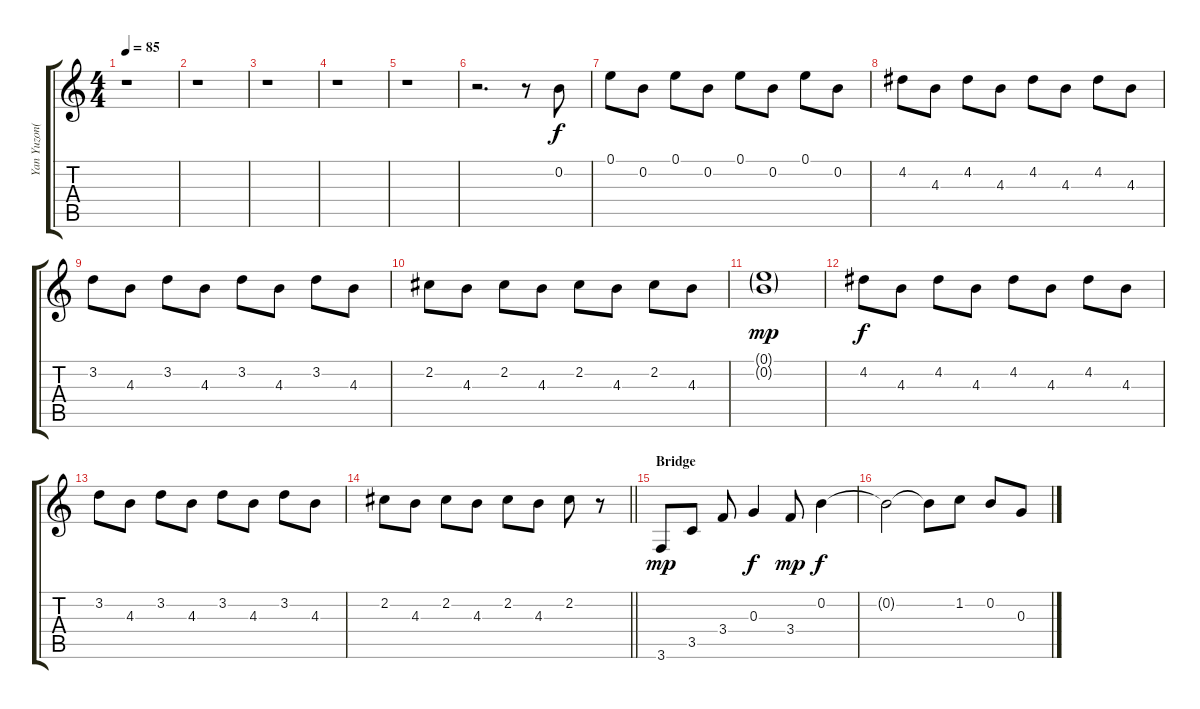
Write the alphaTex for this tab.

\track ("Yan Yuzon(Distortion) " "Yan Yuzon(") {instrument distortionguitar}
\staff {score tabs}
\tuning (E4 B3 G3 D3 A2 D2) {hide}
\ts (4 4)
\tempo 85
\clef g2
\ks c
r.1{dy f} |
r.1 |
r.1 |
r.1 |
r.1 |
r.2{d} r.8 0.2.8 |
0.1.8 0.2.8 0.1.8 0.2.8 0.1.8 0.2.8 0.1.8 0.2.8 |
4.2.8 4.3.8 4.2.8 4.3.8 4.2.8 4.3.8 4.2.8 4.3.8 |
3.2.8 4.3.8 3.2.8 4.3.8 3.2.8 4.3.8 3.2.8 4.3.8 |
2.2.8 4.3.8 2.2.8 4.3.8 2.2.8 4.3.8 2.2.8 4.3.8 |
(0.1{g} 0.2{g}).1{dy mp} |
4.2.8{dy f} 4.3.8 4.2.8 4.3.8 4.2.8 4.3.8 4.2.8 4.3.8 |
3.2.8 4.3.8 3.2.8 4.3.8 3.2.8 4.3.8 3.2.8 4.3.8 |
\barLineRight lightlight
2.2.8 4.3.8 2.2.8 4.3.8 2.2.8 4.3.8 2.2.8 r.8 |
\section ("" "Bridge")
3.6.8{dy mp} 3.5.8 3.4.8 0.3.4{dy f} 3.4.8{dy mp} 0.2.4{dy f} |
0.2{t}.2 0.2{t}.8 1.2.8 0.2.8 0.3.8
